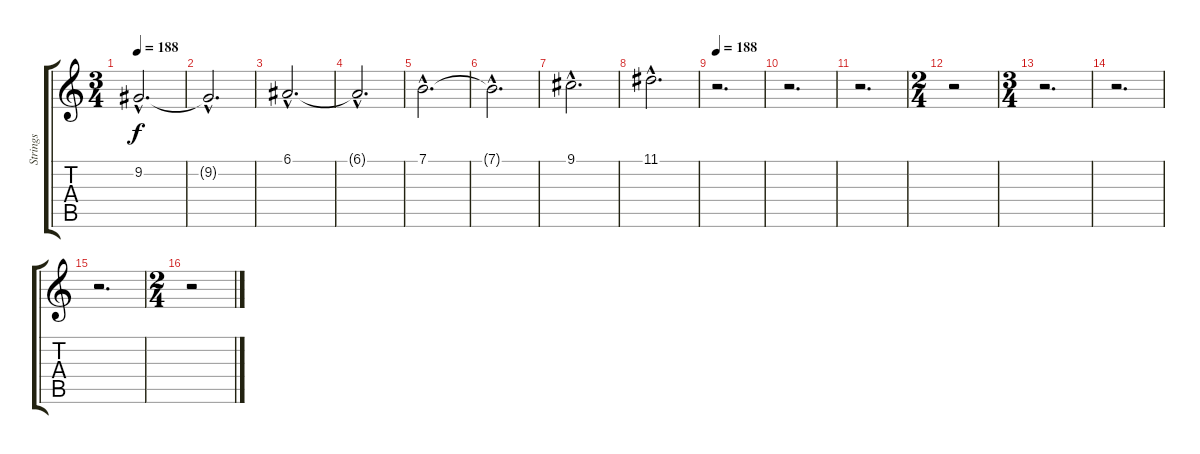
\track ("Strings" "Strings") {instrument stringensemble2}
\staff {score tabs}
\tuning (E4 B3 G3 D3 A2 E2) {hide}
\ts (3 4)
\tempo 188
\clef g2
\ks c
9.2{hac}.2{d dy f} |
9.2{hac t}.2{d} |
6.1{hac}.2{d} |
6.1{hac t}.2{d} |
7.1{hac}.2{d} |
7.1{hac t}.2{d} |
9.1{hac}.2{d} |
11.1{hac}.2{d} |
\tempo 188
r.2{d} |
r.2{d} |
r.2{d} |
\ts (2 4)
r.2 |
\ts (3 4)
r.2{d} |
r.2{d} |
r.2{d} |
\ts (2 4)
r.2
